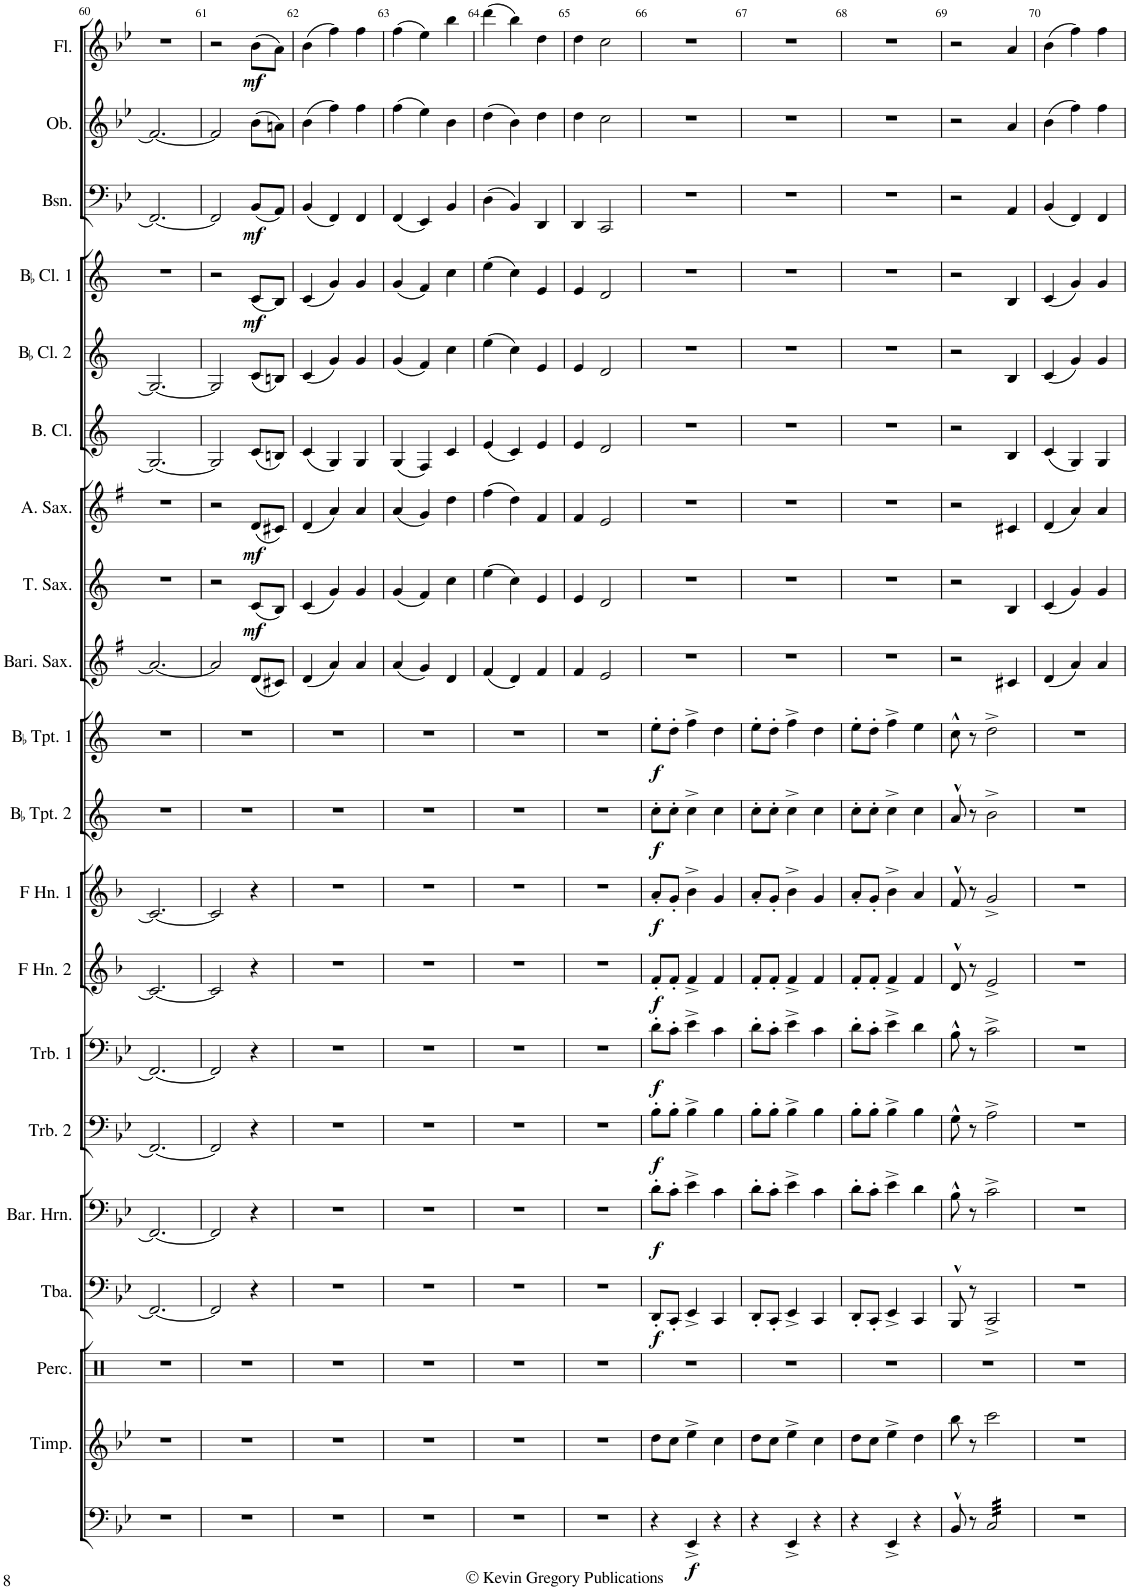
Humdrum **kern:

**kern	**dynam	**kern	**kern	**kern	**dynam	**kern	**dynam	**kern	**dynam	**kern	**dynam	**kern	**dynam	**kern	**dynam	**kern	**dynam	**kern	**dynam	**kern	**kern	**dynam	**kern	**dynam	**kern	**kern	**kern	**dynam	**kern	**dynam	**kern	**kern	**dynam
*part20	*part20	*part19	*part18	*part17	*part17	*part16	*part16	*part15	*part15	*part14	*part14	*part13	*part13	*part12	*part12	*part11	*part11	*part10	*part10	*part9	*part8	*part8	*part7	*part7	*part6	*part5	*part4	*part4	*part3	*part3	*part2	*part1	*part1
*staff20	*staff20	*staff19	*staff18	*staff17	*staff17	*staff16	*staff16	*staff15	*staff15	*staff14	*staff14	*staff13	*staff13	*staff12	*staff12	*staff11	*staff11	*staff10	*staff10	*staff9	*staff8	*staff8	*staff7	*staff7	*staff6	*staff5	*staff4	*staff4	*staff3	*staff3	*staff2	*staff1	*staff1
*I"Timpani	*	*I"Timpani	*I"Percussion	*I"Tuba	*	*I"Baritone	*	*I"Trombone 2	*	*I"Trombone 1	*	*I"F Horn 2	*	*I"F Horn 1	*	*I"BaccidentalFlat Trumpet 2	*	*I"BaccidentalFlat Trumpet 1	*	*I"Baritone Sax	*I"Tenor Sax	*	*I"Alto Sax	*	*I"Bass Clarinet	*I"BaccidentalFlat Clarinet 2	*I"BaccidentalFlat Clarinet 1	*	*I"Bassoon	*	*I"Oboe	*I"Flute	*
*I'Timp	*	*I'Timp.	*I'Perc.	*I'Tba.	*	*	*	*I'Trb. 2	*	*I'Trb. 1	*	*I'F Hn. 2	*	*I'F Hn. 1	*	*I'BaccidentalFlat Tpt. 2	*	*I'BaccidentalFlat Tpt. 1	*	*I'Bari. Sax.	*I'T. Sax.	*	*I'A. Sax.	*	*I'B. Cl.	*I'BaccidentalFlat Cl. 2	*I'BaccidentalFlat Cl. 1	*	*I'Bsn.	*	*I'Ob.	*I'Fl.	*
!!LO:PB:g=z
*clefF4	*	*clefG2	*clefX	*clefF4	*	*clefF4	*	*clefF4	*	*clefF4	*	*clefG2	*	*clefG2	*	*clefG2	*	*clefG2	*	*clefG2	*clefG2	*	*clefG2	*	*clefG2	*clefG2	*clefG2	*	*clefF4	*	*clefG2	*clefG2	*
*	*	*Trd-14c-24	*	*	*	*	*	*	*	*	*	*Trd4c7	*	*Trd4c7	*	*Trd1c2	*	*Trd1c2	*	*Trd12c21	*Trd8c14	*	*Trd5c9	*	*Trd8c14	*Trd1c2	*Trd1c2	*	*	*	*	*	*
*k[b-e-]	*	*k[b-e-]	*k[]	*k[b-e-]	*	*k[b-e-]	*	*k[b-e-]	*	*k[b-e-]	*	*k[b-]	*	*k[b-]	*	*k[]	*	*k[]	*	*k[f#]	*k[]	*	*k[f#]	*	*k[]	*k[]	*k[]	*	*k[b-e-]	*	*k[b-e-]	*k[b-e-]	*
*M3/4	*	*M3/4	*M3/4	*M3/4	*	*M3/4	*	*M3/4	*	*M3/4	*	*M3/4	*	*M3/4	*	*M3/4	*	*M3/4	*	*M3/4	*M3/4	*	*M3/4	*	*M3/4	*M3/4	*M3/4	*	*M3/4	*	*M3/4	*M3/4	*
=60	=60	=60	=60	=60	=60	=60	=60	=60	=60	=60	=60	=60	=60	=60	=60	=60	=60	=60	=60	=60	=60	=60	=60	=60	=60	=60	=60	=60	=60	=60	=60	=60	=60
2.r	.	2.r	2.r	2.FF/_	.	2.FF/_	.	2.FF/_	.	2.FF/_	.	2.c/_	.	2.c/_	.	2.r	.	2.r	.	2.a/_	2.r	.	2.r	.	2.G/_	2.G/_	2.r	.	2.FF/_	.	2.f/_	2.r	.
=61	=61	=61	=61	=61	=61	=61	=61	=61	=61	=61	=61	=61	=61	=61	=61	=61	=61	=61	=61	=61	=61	=61	=61	=61	=61	=61	=61	=61	=61	=61	=61	=61	=61
2.r	.	2.r	2.r	2FF/]	.	2FF/]	.	2FF/]	.	2FF/]	.	2c/]	.	2c/]	.	2.r	.	2.r	.	2a/]	2r	.	2r	.	2G/]	2G/]	2r	.	2FF/]	.	2f/]	2r	.
!	!	!	!	!	!	!	!	!	!	!	!	!	!	!	!	!	!	!	!	!	!	!LO:DY:b	!	!LO:DY:b	!	!	!	!LO:DY:b	!	!LO:DY:b	!	!	!LO:DY:b
.	.	.	.	4r	.	4r	.	4r	.	4r	.	4r	.	4r	.	.	.	.	.	(8d/L	(8c/L	mf	(8d/L	mf	(8c/L	(8c/L	(8c/L	mf	(8BB-/L	mf	(8b-\L	(8b-\L	mf
.	.	.	.	.	.	.	.	.	.	.	.	.	.	.	.	.	.	.	.	8c#X/J)	8B/J)	.	8c#X/J)	.	8Bn/J)	8Bn/J)	8B/J)	.	8AA/J)	.	8an\J)	8a\J)	.
=62	=62	=62	=62	=62	=62	=62	=62	=62	=62	=62	=62	=62	=62	=62	=62	=62	=62	=62	=62	=62	=62	=62	=62	=62	=62	=62	=62	=62	=62	=62	=62	=62	=62
2.r	.	2.r	2.r	2.r	.	2.r	.	2.r	.	2.r	.	2.r	.	2.r	.	2.r	.	2.r	.	(4d/	(4c/	.	(4d/	.	(4c/	(4c/	(4c/	.	(4BB-/	.	(4b-\	(4b-\	.
.	.	.	.	.	.	.	.	.	.	.	.	.	.	.	.	.	.	.	.	4a/)	4g/)	.	4a/)	.	4G/)	4g/)	4g/)	.	4FF/)	.	4ff\)	4ff\)	.
.	.	.	.	.	.	.	.	.	.	.	.	.	.	.	.	.	.	.	.	4a/	4g/	.	4a/	.	4G/	4g/	4g/	.	4FF/	.	4ff\	4ff\	.
=63	=63	=63	=63	=63	=63	=63	=63	=63	=63	=63	=63	=63	=63	=63	=63	=63	=63	=63	=63	=63	=63	=63	=63	=63	=63	=63	=63	=63	=63	=63	=63	=63	=63
2.r	.	2.r	2.r	2.r	.	2.r	.	2.r	.	2.r	.	2.r	.	2.r	.	2.r	.	2.r	.	(4a/	(4g/	.	(4a/	.	(4G/	(4g/	(4g/	.	(4FF/	.	(4ff\	(4ff\	.
.	.	.	.	.	.	.	.	.	.	.	.	.	.	.	.	.	.	.	.	4g/)	4f/)	.	4g/)	.	4F/)	4f/)	4f/)	.	4EE-/)	.	4ee-\)	4ee-\)	.
.	.	.	.	.	.	.	.	.	.	.	.	.	.	.	.	.	.	.	.	4d/	4cc\	.	4dd\	.	4c/	4cc\	4cc\	.	4BB-/	.	4b-\	4bb-\	.
=64	=64	=64	=64	=64	=64	=64	=64	=64	=64	=64	=64	=64	=64	=64	=64	=64	=64	=64	=64	=64	=64	=64	=64	=64	=64	=64	=64	=64	=64	=64	=64	=64	=64
2.r	.	2.r	2.r	2.r	.	2.r	.	2.r	.	2.r	.	2.r	.	2.r	.	2.r	.	2.r	.	(4f#/	(4ee\	.	(4ff#\	.	(4e/	(4ee\	(4ee\	.	(4D\	.	(4dd\	(4ddd\	.
.	.	.	.	.	.	.	.	.	.	.	.	.	.	.	.	.	.	.	.	4d/)	4cc\)	.	4dd\)	.	4c/)	4cc\)	4cc\)	.	4BB-/)	.	4b-\)	4bb-\)	.
.	.	.	.	.	.	.	.	.	.	.	.	.	.	.	.	.	.	.	.	4f#/	4e/	.	4f#/	.	4e/	4e/	4e/	.	4DD/	.	4dd\	4dd\	.
=65	=65	=65	=65	=65	=65	=65	=65	=65	=65	=65	=65	=65	=65	=65	=65	=65	=65	=65	=65	=65	=65	=65	=65	=65	=65	=65	=65	=65	=65	=65	=65	=65	=65
2.r	.	2.r	2.r	2.r	.	2.r	.	2.r	.	2.r	.	2.r	.	2.r	.	2.r	.	2.r	.	4f#/	4e/	.	4f#/	.	4e/	4e/	4e/	.	4DD/	.	4dd\	4dd\	.
.	.	.	.	.	.	.	.	.	.	.	.	.	.	.	.	.	.	.	.	2e/	2d/	.	2e/	.	2d/	2d/	2d/	.	2CC/	.	2cc\	2cc\	.
=66	=66	=66	=66	=66	=66	=66	=66	=66	=66	=66	=66	=66	=66	=66	=66	=66	=66	=66	=66	=66	=66	=66	=66	=66	=66	=66	=66	=66	=66	=66	=66	=66	=66
!	!	!	!	!	!LO:DY:b	!	!LO:DY:b	!	!LO:DY:b	!	!LO:DY:b	!	!LO:DY:b	!	!LO:DY:b	!	!LO:DY:b	!	!LO:DY:b	!	!	!	!	!	!	!	!	!	!	!	!	!	!
4r	.	8dd\L	2.r	8DD'/L	f	8d'\L	f	8B-'\L	f	8d'\L	f	8f'/L	f	8a'/L	f	8cc'\L	f	8ee'\L	f	2.r	2.r	.	2.r	.	2.r	2.r	2.r	.	2.r	.	2.r	2.r	.
.	.	8cc\J	.	8CC'/J	.	8c'\J	.	8B-'\J	.	8c'\J	.	8f'/J	.	8g'/J	.	8cc'\J	.	8dd'\J	.	.	.	.	.	.	.	.	.	.	.	.	.	.	.
!	!LO:DY:b	!	!	!	!	!	!	!	!	!	!	!	!	!	!	!	!	!	!	!	!	!	!	!	!	!	!	!	!	!	!	!	!
4EE-^/	f	4ee-^\	.	4EE-^/	.	4e-^\	.	4B-^\	.	4e-^\	.	4f^/	.	4b-^\	.	4cc^\	.	4ff^\	.	.	.	.	.	.	.	.	.	.	.	.	.	.	.
4r	.	4cc\	.	4CC/	.	4c\	.	4B-\	.	4c\	.	4f/	.	4g/	.	4cc\	.	4dd\	.	.	.	.	.	.	.	.	.	.	.	.	.	.	.
=67	=67	=67	=67	=67	=67	=67	=67	=67	=67	=67	=67	=67	=67	=67	=67	=67	=67	=67	=67	=67	=67	=67	=67	=67	=67	=67	=67	=67	=67	=67	=67	=67	=67
4r	.	8dd\L	2.r	8DD'/L	.	8d'\L	.	8B-'\L	.	8d'\L	.	8f'/L	.	8a'/L	.	8cc'\L	.	8ee'\L	.	2.r	2.r	.	2.r	.	2.r	2.r	2.r	.	2.r	.	2.r	2.r	.
.	.	8cc\J	.	8CC'/J	.	8c'\J	.	8B-'\J	.	8c'\J	.	8f'/J	.	8g'/J	.	8cc'\J	.	8dd'\J	.	.	.	.	.	.	.	.	.	.	.	.	.	.	.
4EE-^/	.	4ee-^\	.	4EE-^/	.	4e-^\	.	4B-^\	.	4e-^\	.	4f^/	.	4b-^\	.	4cc^\	.	4ff^\	.	.	.	.	.	.	.	.	.	.	.	.	.	.	.
4r	.	4cc\	.	4CC/	.	4c\	.	4B-\	.	4c\	.	4f/	.	4g/	.	4cc\	.	4dd\	.	.	.	.	.	.	.	.	.	.	.	.	.	.	.
=68	=68	=68	=68	=68	=68	=68	=68	=68	=68	=68	=68	=68	=68	=68	=68	=68	=68	=68	=68	=68	=68	=68	=68	=68	=68	=68	=68	=68	=68	=68	=68	=68	=68
4r	.	8dd\L	2.r	8DD'/L	.	8d'\L	.	8B-'\L	.	8d'\L	.	8f'/L	.	8a'/L	.	8cc'\L	.	8ee'\L	.	2.r	2.r	.	2.r	.	2.r	2.r	2.r	.	2.r	.	2.r	2.r	.
.	.	8cc\J	.	8CC'/J	.	8c'\J	.	8B-'\J	.	8c'\J	.	8f'/J	.	8g'/J	.	8cc'\J	.	8dd'\J	.	.	.	.	.	.	.	.	.	.	.	.	.	.	.
4EE-^/	.	4ee-^\	.	4EE-^/	.	4e-^\	.	4B-^\	.	4e-^\	.	4f^/	.	4b-^\	.	4cc^\	.	4ff^\	.	.	.	.	.	.	.	.	.	.	.	.	.	.	.
4r	.	4dd\	.	4CC/	.	4d\	.	4B-\	.	4d\	.	4f/	.	4a/	.	4cc\	.	4ee\	.	.	.	.	.	.	.	.	.	.	.	.	.	.	.
=69	=69	=69	=69	=69	=69	=69	=69	=69	=69	=69	=69	=69	=69	=69	=69	=69	=69	=69	=69	=69	=69	=69	=69	=69	=69	=69	=69	=69	=69	=69	=69	=69	=69
8BB-^^/	.	8bb-\	2.r	8BBB-^^/	.	8B-^^\	.	8G^^\	.	8B-^^\	.	8d^^/	.	8f^^/	.	8a^^/	.	8cc^^\	.	2r	2r	.	2r	.	2r	2r	2r	.	2r	.	2r	2r	.
8r	.	8r	.	8r	.	8r	.	8r	.	8r	.	8r	.	8r	.	8r	.	8r	.	.	.	.	.	.	.	.	.	.	.	.	.	.	.
*tremolo	*	*	*	*	*	*	*	*	*	*	*	*	*	*	*	*	*	*	*	*	*	*	*	*	*	*	*	*	*	*	*	*	*
32C/LLL	.	2ccc\	.	2CC^/	.	2c^\	.	2A^\	.	2c^\	.	2e^/	.	2g^/	.	2b^\	.	2dd^\	.	.	.	.	.	.	.	.	.	.	.	.	.	.	.
32C/	.	.	.	.	.	.	.	.	.	.	.	.	.	.	.	.	.	.	.	.	.	.	.	.	.	.	.	.	.	.	.	.	.
32C/	.	.	.	.	.	.	.	.	.	.	.	.	.	.	.	.	.	.	.	.	.	.	.	.	.	.	.	.	.	.	.	.	.
32C/	.	.	.	.	.	.	.	.	.	.	.	.	.	.	.	.	.	.	.	.	.	.	.	.	.	.	.	.	.	.	.	.	.
32C/	.	.	.	.	.	.	.	.	.	.	.	.	.	.	.	.	.	.	.	.	.	.	.	.	.	.	.	.	.	.	.	.	.
32C/	.	.	.	.	.	.	.	.	.	.	.	.	.	.	.	.	.	.	.	.	.	.	.	.	.	.	.	.	.	.	.	.	.
32C/	.	.	.	.	.	.	.	.	.	.	.	.	.	.	.	.	.	.	.	.	.	.	.	.	.	.	.	.	.	.	.	.	.
32C/	.	.	.	.	.	.	.	.	.	.	.	.	.	.	.	.	.	.	.	.	.	.	.	.	.	.	.	.	.	.	.	.	.
32C/	.	.	.	.	.	.	.	.	.	.	.	.	.	.	.	.	.	.	.	4c#X/	4B/	.	4c#X/	.	4B/	4B/	4B/	.	4AA/	.	4a/	4a/	.
32C/	.	.	.	.	.	.	.	.	.	.	.	.	.	.	.	.	.	.	.	.	.	.	.	.	.	.	.	.	.	.	.	.	.
32C/	.	.	.	.	.	.	.	.	.	.	.	.	.	.	.	.	.	.	.	.	.	.	.	.	.	.	.	.	.	.	.	.	.
32C/	.	.	.	.	.	.	.	.	.	.	.	.	.	.	.	.	.	.	.	.	.	.	.	.	.	.	.	.	.	.	.	.	.
32C/	.	.	.	.	.	.	.	.	.	.	.	.	.	.	.	.	.	.	.	.	.	.	.	.	.	.	.	.	.	.	.	.	.
32C/	.	.	.	.	.	.	.	.	.	.	.	.	.	.	.	.	.	.	.	.	.	.	.	.	.	.	.	.	.	.	.	.	.
32C/	.	.	.	.	.	.	.	.	.	.	.	.	.	.	.	.	.	.	.	.	.	.	.	.	.	.	.	.	.	.	.	.	.
32C/JJJ	.	.	.	.	.	.	.	.	.	.	.	.	.	.	.	.	.	.	.	.	.	.	.	.	.	.	.	.	.	.	.	.	.
*Xtremolo	*	*	*	*	*	*	*	*	*	*	*	*	*	*	*	*	*	*	*	*	*	*	*	*	*	*	*	*	*	*	*	*	*
=70	=70	=70	=70	=70	=70	=70	=70	=70	=70	=70	=70	=70	=70	=70	=70	=70	=70	=70	=70	=70	=70	=70	=70	=70	=70	=70	=70	=70	=70	=70	=70	=70	=70
2.r	.	2.r	2.r	2.r	.	2.r	.	2.r	.	2.r	.	2.r	.	2.r	.	2.r	.	2.r	.	(4d/	(4c/	.	(4d/	.	(4c/	(4c/	(4c/	.	(4BB-/	.	(4b-\	(4b-\	.
.	.	.	.	.	.	.	.	.	.	.	.	.	.	.	.	.	.	.	.	4a/)	4g/)	.	4a/)	.	4G/)	4g/)	4g/)	.	4FF/)	.	4ff\)	4ff\)	.
.	.	.	.	.	.	.	.	.	.	.	.	.	.	.	.	.	.	.	.	4a/	4g/	.	4a/	.	4G/	4g/	4g/	.	4FF/	.	4ff\	4ff\	.
=	=	=	=	=	=	=	=	=	=	=	=	=	=	=	=	=	=	=	=	=	=	=	=	=	=	=	=	=	=	=	=	=	=
*-	*-	*-	*-	*-	*-	*-	*-	*-	*-	*-	*-	*-	*-	*-	*-	*-	*-	*-	*-	*-	*-	*-	*-	*-	*-	*-	*-	*-	*-	*-	*-	*-	*-
